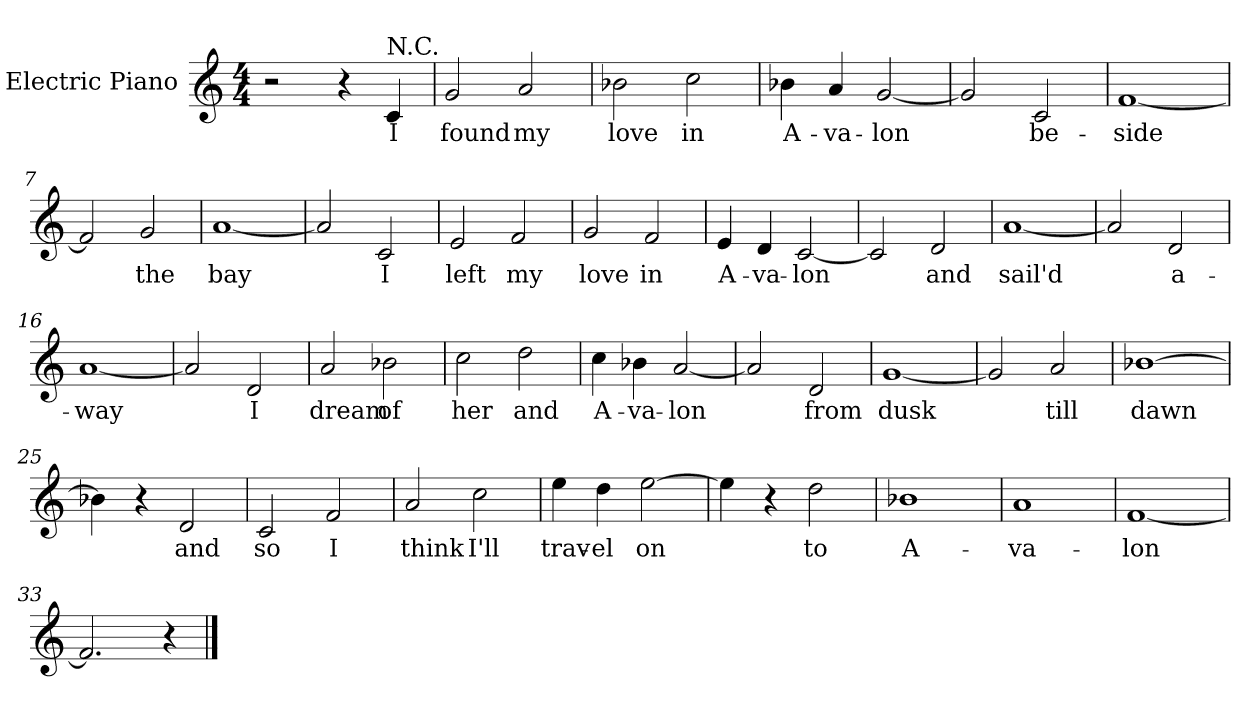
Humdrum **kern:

**kern	**text
*part1	*part1
*staff1	*staff1
*I"Electric Piano	*
*I'E.Pno	*
*clefG2	*
*k[]	*
*C:	*
*M4/4	*
=1	=1
2r	.
4r	.
!LO:TX:a:t=N.C.	!
4c/	I
=2	=2
2g/	found
2a/	my
=3	=3
2b-X\	love
2cc\	in
=4	=4
4b-X\	A-
4a/	-va-
[2g/	-lon
=5	=5
2g/]	.
2c/	be-
=6	=6
[1f	-side
=7	=7
2f/]	.
2g/	the
=8	=8
[1a	bay
!!LO:LB:g=z
=9	=9
2a/]	.
2c/	I
=10	=10
2e/	left
2f/	my
=11	=11
2g/	love
2f/	in
=12	=12
4e/	A-
4d/	-va-
[2c/	-lon
=13	=13
2c/]	.
2d/	and
=14	=14
[1a	sail'd
=15	=15
2a/]	.
2d/	a-
=16	=16
[1a	-way
=17	=17
2a/]	.
2d/	I
!!LO:LB:g=z
=18	=18
2a/	dream
2b-X\	of
=19	=19
2cc\	her
2dd\	and
=20	=20
4cc\	A-
4b-X\	-va-
[2a/	-lon
=21	=21
2a/]	.
2d/	from
=22	=22
[1g	dusk
=23	=23
2g/]	.
2a/	till
=24	=24
[1b-X	dawn
=25	=25
4b-X\]	.
4r	.
2d/	and
=26	=26
2c/	so
2f/	I
!!LO:LB:g=z
=27	=27
2a/	think
2cc\	I'll
=28	=28
4ee\	trav-
4dd\	-el
[2ee\	on
=29	=29
4ee\]	.
4r	.
2dd\	to
=30	=30
1b-X	A-
=31	=31
1a	-va-
=32	=32
[1f	-lon
=33	=33
2.f/]	.
4r	.
==	==
*-	*-
